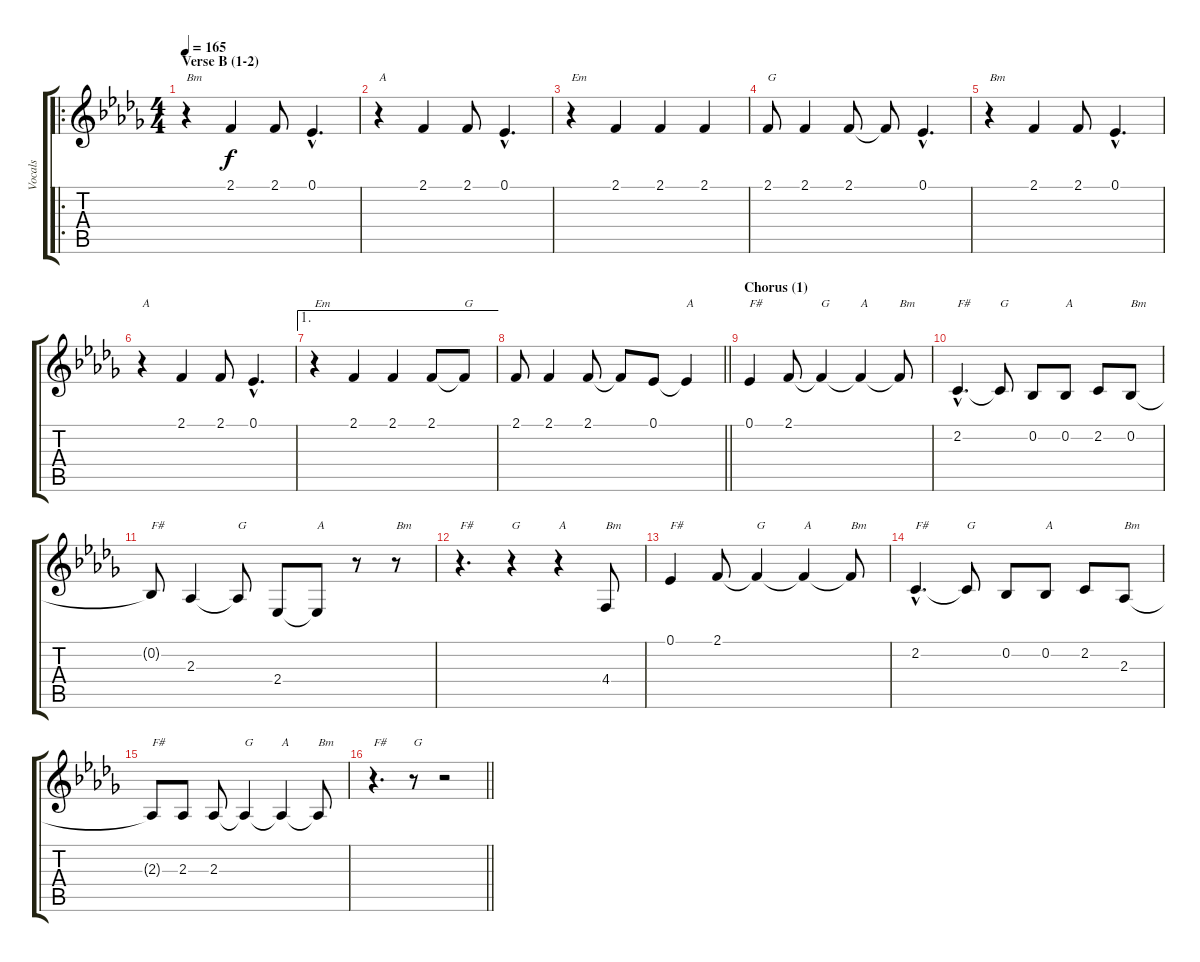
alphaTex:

\track ("Vocals" "Vocals") {instrument sopranosax}
\staff {score tabs}
\tuning (Eb4 Bb3 Gb3 Db3 Ab2 Eb2) {hide}
\ro
\ts (4 4)
\section ("" "Verse B (1-2)")
\tempo 165
\clef g2
\ks bbminor
r.4{txt "Bm" dy f} 2.1.4 2.1.8 0.1{hac}.4{d} |
r.4{txt "A"} 2.1.4 2.1.8 0.1{hac}.4{d} |
r.4{txt "Em"} 2.1.4 2.1.4 2.1.4 |
2.1.8{txt "G"} 2.1.4 2.1.8 2.1{t}.8 0.1{hac}.4{d} |
r.4{txt "Bm"} 2.1.4 2.1.8 0.1{hac}.4{d} |
r.4{txt "A"} 2.1.4 2.1.8 0.1{hac}.4{d} |
\ae 1
r.4{txt "Em"} 2.1.4 2.1.4 2.1.8 2.1{t}.8{txt "G"} |
\barLineRight lightlight
2.1.8 2.1.4 2.1.8 2.1{t}.8 0.1.8 0.1{t}.4{txt "A"} |
\section ("" "Chorus (1)")
0.1.4{txt "F#"} 2.1.8 2.1{t}.4{txt "G"} 2.1{t}.4{txt "A"} 2.1{t}.8{txt "Bm"} |
2.2{hac}.4{d txt "F#"} 2.2{t}.8{txt "G"} 0.2.8 0.2.8{txt "A"} 2.2.8 0.2.8{txt "Bm"} |
0.2{t}.8{txt "F#"} 2.3.4 2.3{t}.8{txt "G"} 2.4.8 2.4{t}.8{txt "A"} r.8 r.8{txt "Bm"} |
r.4{d txt "F#"} r.4{txt "G"} r.4{txt "A"} 4.4.8{txt "Bm"} |
0.1.4{txt "F#"} 2.1.8 2.1{t}.4{txt "G"} 2.1{t}.4{txt "A"} 2.1{t}.8{txt "Bm"} |
2.2{hac}.4{d txt "F#"} 2.2{t}.8{txt "G"} 0.2.8 0.2.8{txt "A"} 2.2.8 2.3.8{txt "Bm"} |
2.3{t}.8{txt "F#"} 2.3.8 2.3.8 2.3{t}.4{txt "G"} 2.3{t}.4{txt "A"} 2.3{t}.8{txt "Bm"} |
\barLineRight lightlight
r.4{d txt "F#"} r.8{txt "G"} r.2
